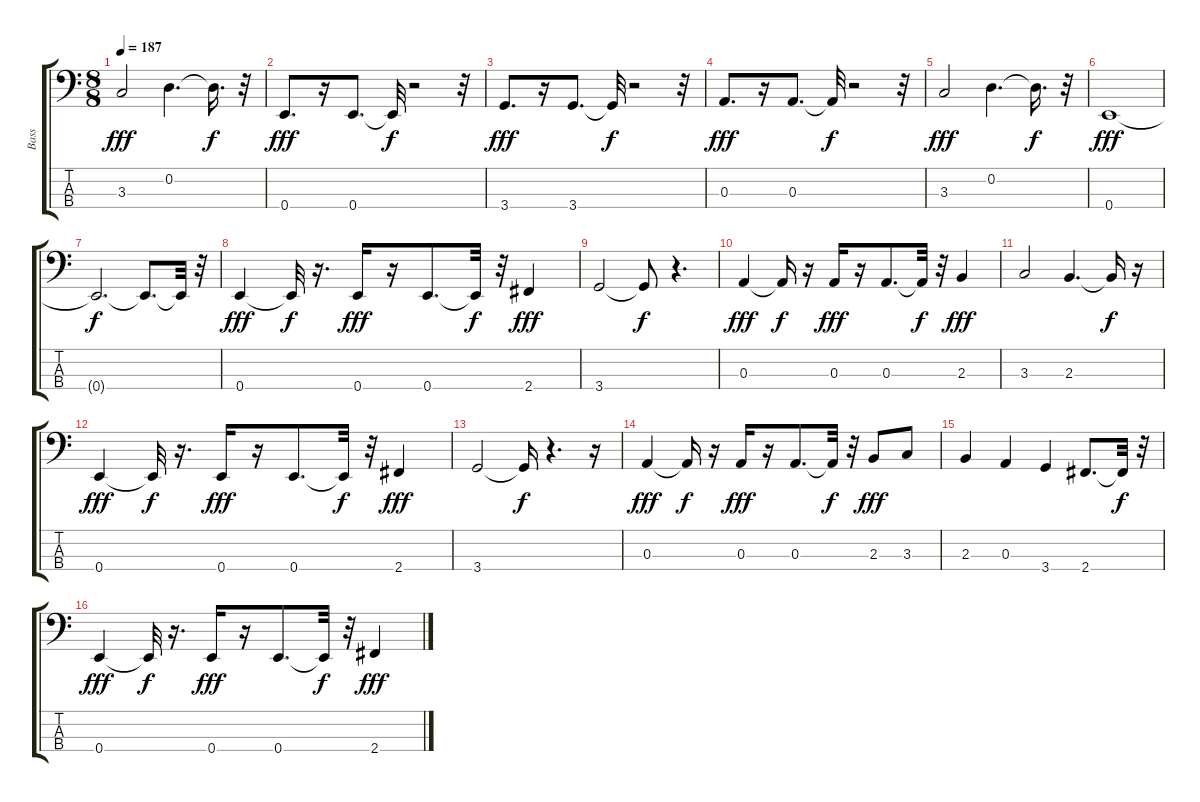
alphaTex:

\track ("Bass" "Bass") {instrument electricbassfinger}
\staff {score tabs}
\tuning (G2 D2 A1 E1) {hide}
\ts (8 8)
\tempo 187
\clef f4
\ks c
3.3.2{dy fff} 0.2.4{d} 0.2{t}.16{d dy f} r.32 |
0.4.8{d dy fff} r.16 0.4.8{d} 0.4{t}.32{dy f} r.2 r.32 |
3.4.8{d dy fff} r.16 3.4.8{d} 3.4{t}.32{dy f} r.2 r.32 |
0.3.8{d dy fff} r.16 0.3.8{d} 0.3{t}.32{dy f} r.2 r.32 |
3.3.2{dy fff} 0.2.4{d} 0.2{t}.16{d dy f} r.32 |
0.4.1{dy fff} |
0.4{t}.2{d dy f} 0.4{t}.8{d} 0.4{t}.32 r.32 |
0.4.4{dy fff} 0.4{t}.32{dy f} r.16{d} 0.4.16{dy fff} r.16 0.4.8{d} 0.4{t}.32{dy f} r.32 2.4.4{dy fff} |
3.4.2 3.4{t}.8{dy f} r.4{d} |
0.3.4{dy fff} 0.3{t}.16{dy f} r.16 0.3.16{dy fff} r.16 0.3.8{d} 0.3{t}.32{dy f} r.32 2.3.4{dy fff} |
3.3.2 2.3.4{d} 2.3{t}.16{dy f} r.16 |
0.4.4{dy fff} 0.4{t}.32{dy f} r.16{d} 0.4.16{dy fff} r.16 0.4.8{d} 0.4{t}.32{dy f} r.32 2.4.4{dy fff} |
3.4.2 3.4{t}.16{dy f} r.4{d} r.16 |
0.3.4{dy fff} 0.3{t}.16{dy f} r.16 0.3.16{dy fff} r.16 0.3.8{d} 0.3{t}.32{dy f} r.32 2.3.8{dy fff} 3.3.8 |
2.3.4 0.3.4 3.4.4 2.4.8{d} 2.4{t}.32{dy f} r.32 |
0.4.4{dy fff} 0.4{t}.32{dy f} r.16{d} 0.4.16{dy fff} r.16 0.4.8{d} 0.4{t}.32{dy f} r.32 2.4.4{dy fff}
